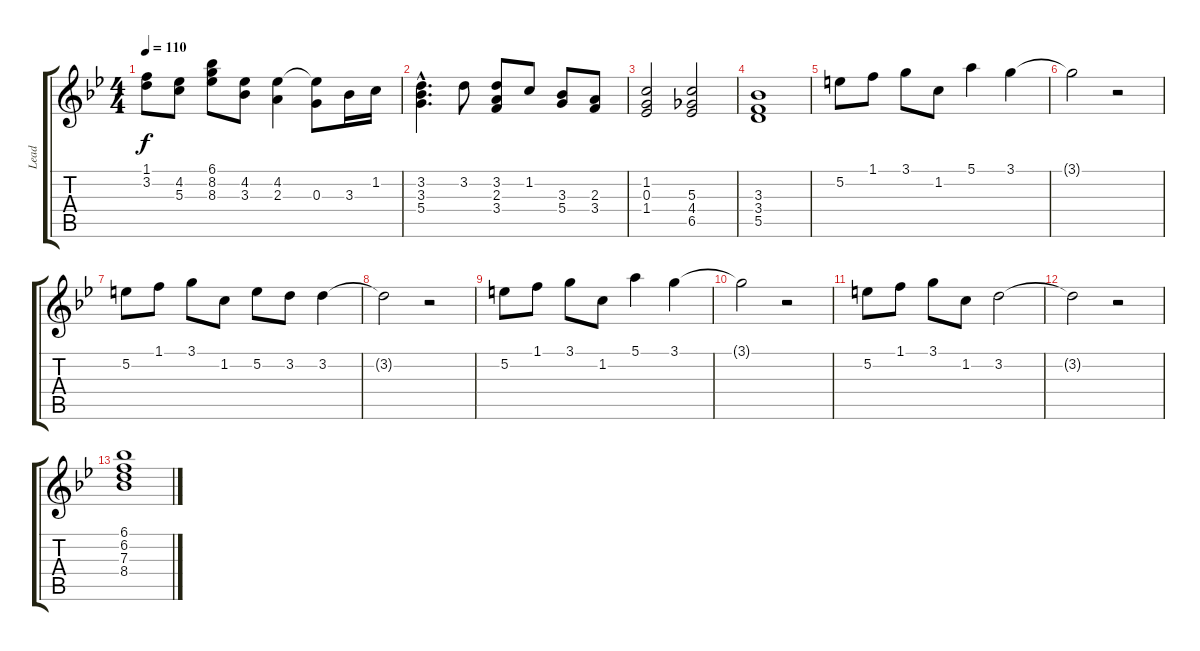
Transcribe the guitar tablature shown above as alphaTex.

\track ("Lead" "Lead") {instrument acousticguitarsteel}
\staff {score tabs}
\tuning (E4 B3 G3 D3 A2 E2) {hide}
\ts (4 4)
\tempo 110
\clef g2
\ks bb
(1.1 3.2).8{dy f} (4.2 5.3).8 (6.1 8.2 8.3).8 (4.2 3.3).8 (4.2 2.3).4 (4.2{t} 0.3).8 3.3.16 1.2.16 |
(3.2{hac} 3.3{hac} 5.4{hac}).4{d} 3.2.8 (3.2 2.3 3.4).8 1.2.8 (3.3 5.4).8 (2.3 3.4).8 |
(1.2 0.3 1.4).2 (5.3 4.4 6.5).2 |
(3.3 3.4 5.5).1 |
5.2.8 1.1.8 3.1.8 1.2.8 5.1.4 3.1.4 |
3.1{t}.2 r.2 |
5.2.8 1.1.8 3.1.8 1.2.8 5.2.8 3.2.8 3.2.4 |
3.2{t}.2 r.2 |
5.2.8 1.1.8 3.1.8 1.2.8 5.1.4 3.1.4 |
3.1{t}.2 r.2 |
5.2.8 1.1.8 3.1.8 1.2.8 3.2.2 |
3.2{t}.2 r.2 |
(6.1 6.2 7.3 8.4).1
